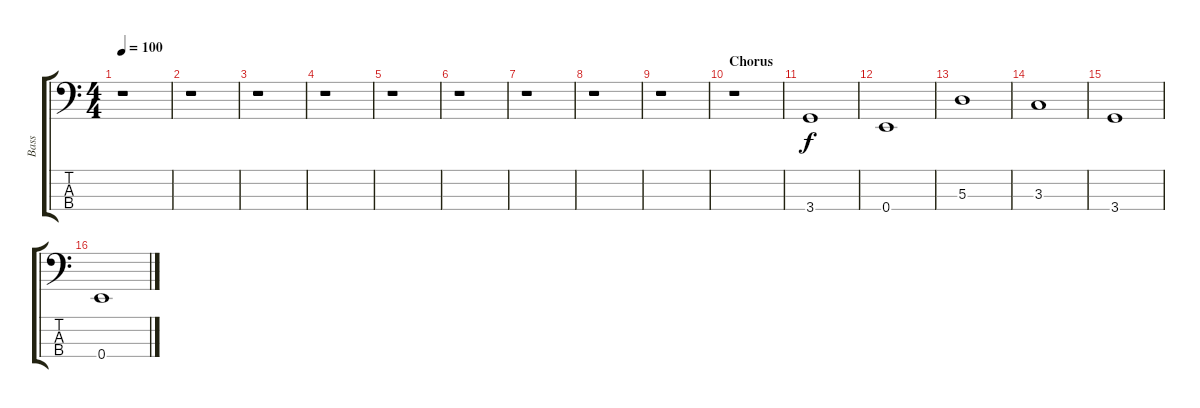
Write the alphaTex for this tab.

\track ("Bass" "Bass") {instrument electricbasspick}
\staff {score tabs}
\tuning (G2 D2 A1 E1) {hide}
\ts (4 4)
\tempo 100
\clef f4
\ks c
r.1{dy f} |
r.1 |
r.1 |
r.1 |
r.1 |
r.1 |
r.1 |
r.1 |
r.1 |
\section ("" "Chorus")
r.1 |
3.4.1 |
0.4.1 |
5.3.1 |
3.3.1 |
3.4.1 |
0.4.1
